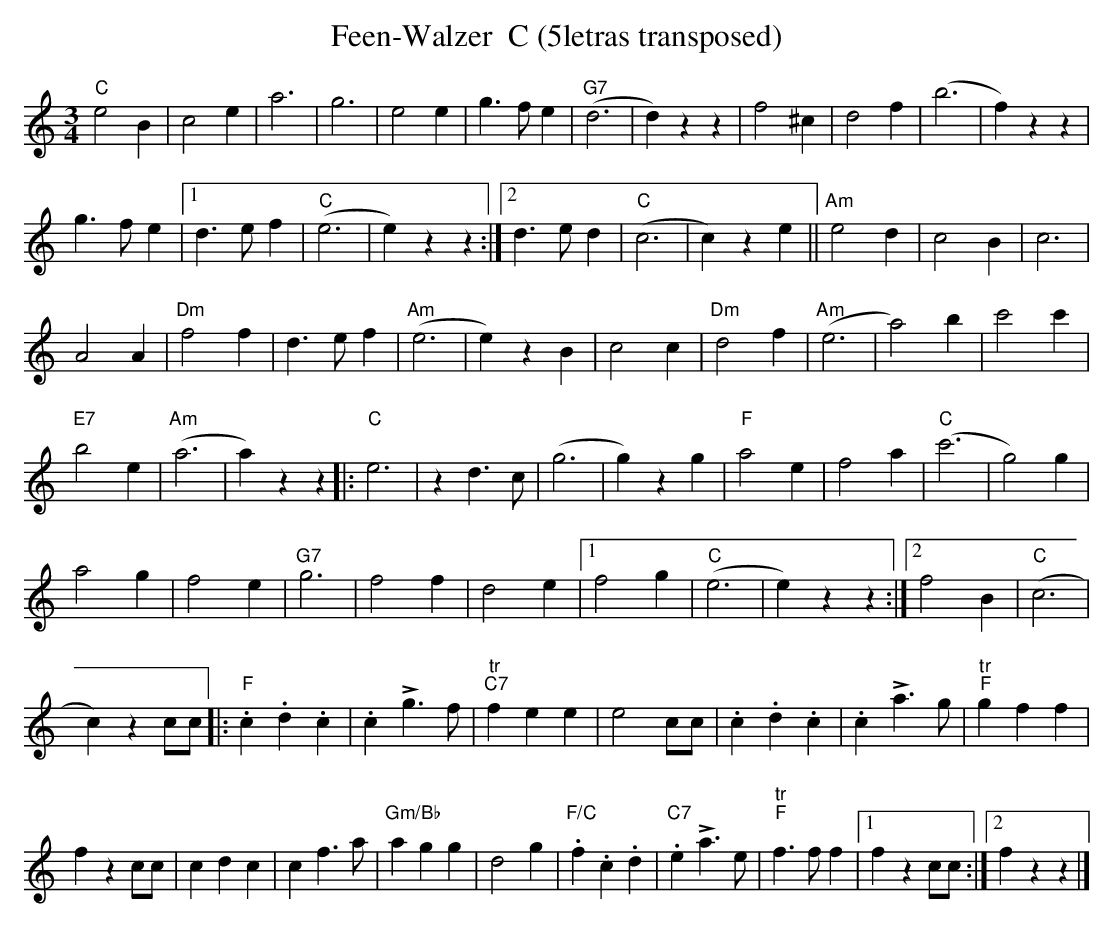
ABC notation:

X:1
T:Feen-Walzer  C (5letras transposed)
M:3/4
L:1/4
K:C transpose=3 %%MIDI gchordon
"C"e2B | c2e | a3 | g3 | e2e | g>fe | ("G7"d3 | d)zz | \
f2^c | d2f | (b3 | f)zz |
g>fe |1 d>ef | ("C"e3 | e)zz :|2 \
d>ed | ("C"c3 | c)ze || "Am"e2d | c2B | c3 |
A2A | "Dm"f2f | \
d>ef | ("Am"e3 | e)zB | c2c | "Dm"d2f | ("Am"e3 | a2)b | c'2c' |
"E7"b2e | ("Am"a3 | a)zz |: "C"e3 | zd>c | (g3 | g)zg | "F"a2e | \
f2a | ("C"c'3 | g2)g |
a2g | f2e | "G7"g3 | f2f | d2e |1 \
f2g | ("C"e3 | e) zz :|2 f2B | ("C"c3 |
c)zc/2c/2 |: "F".c.d.c | .c!>!g>f | \
"tr""C7"fee | e2c/2c/2 | .c.d.c | .c!>!a>g | "tr""F"gff |
fzc/2c/2 | cdc | cf>a | \
"Gm/Bb"agg | d2g | "F/C".f.c.d | "C7".e!>!a>e | "tr""F"f>ff |1 fzc/2c/2 :|2 fzz |]
